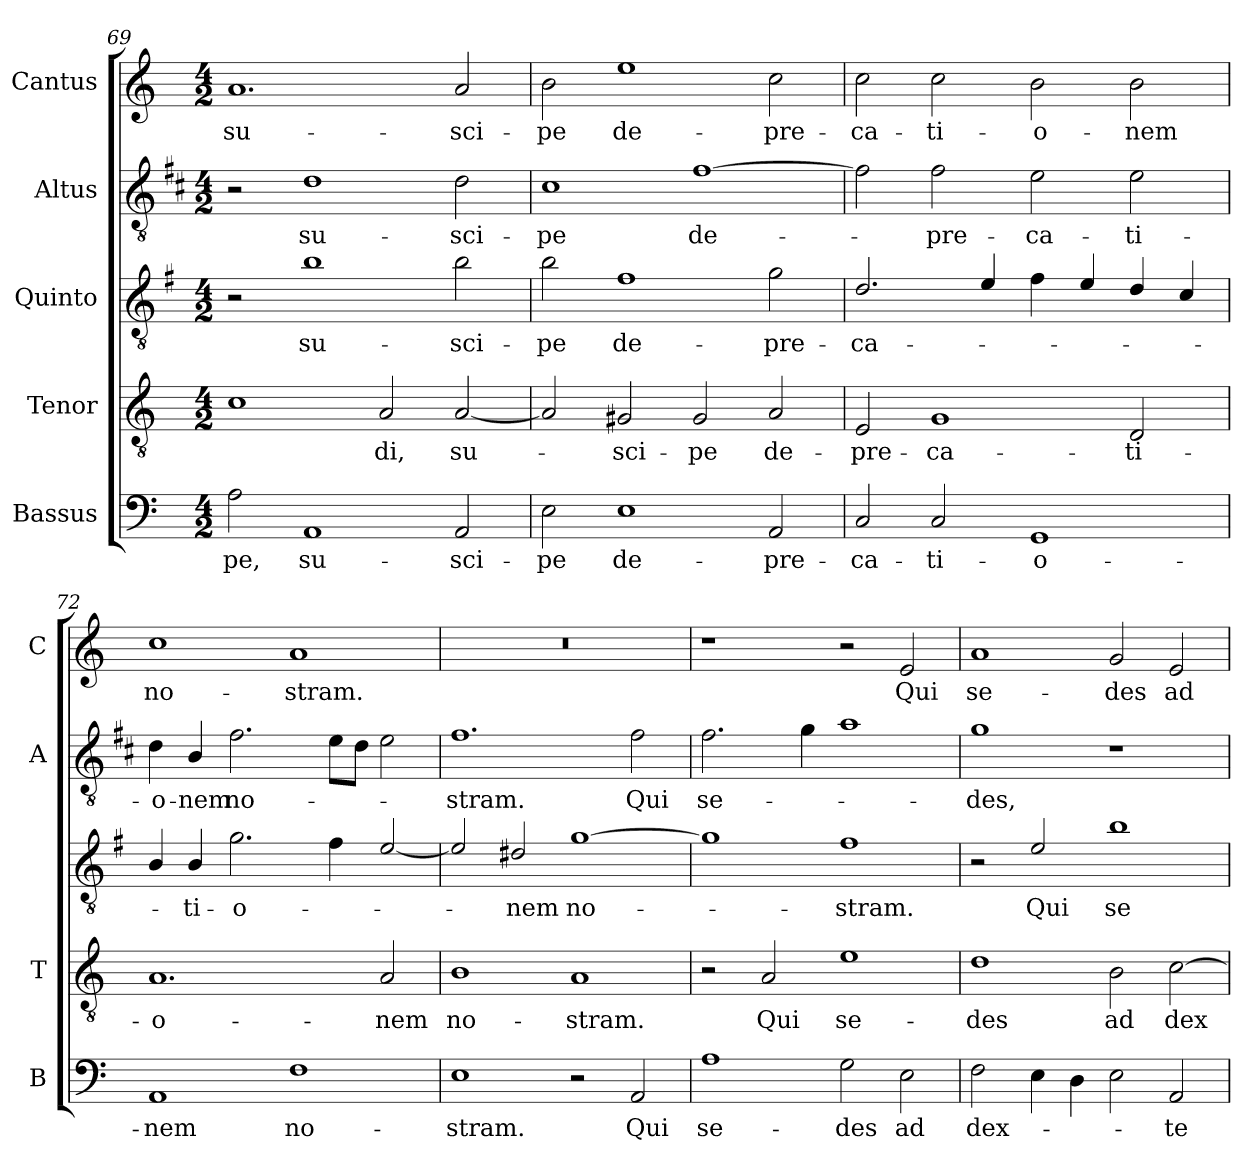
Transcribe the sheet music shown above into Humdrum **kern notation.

**kern	**text	**kern	**text	**kern	**text	**kern	**text	**kern	**text
*part5	*part5	*part4	*part4	*part3	*part3	*part2	*part2	*part1	*part1
*staff5	*staff5	*staff4	*staff4	*staff3	*staff3	*staff2	*staff2	*staff1	*staff1
*I"Bassus	*	*I"Tenor	*	*I"Quinto	*	*I"Altus	*	*I"Cantus	*
*I'B	*	*I'T	*	*	*	*I'A	*	*I'C	*
*clefF4	*	*clefGv2	*	*clefGv2	*	*clefGv2	*	*clefG2	*
*	*	*	*	*ITrd4c7	*	*ITrd1c2	*	*	*
*k[]	*	*k[]	*	*k[]	*	*k[]	*	*k[]	*
*C:	*	*C:	*	*C:	*	*C:	*	*C:	*
*M4/2	*	*M4/2	*	*M4/2	*	*M4/2	*	*M4/2	*
=69	=69	=69	=69	=69	=69	=69	=69	=69	=69
!	!LO:LY:b	!	!	!	!	!	!	!	!LO:LY:b
2A\	-pe,	1c	.	2r	.	2r	.	1.a	su-
!	!LO:LY:b	!	!	!	!LO:LY:b	!	!LO:LY:b	!	!
1AA	su-	.	.	1e	su-	1c	su-	.	.
!	!	!	!LO:LY:b	!	!	!	!	!	!
.	.	2A/	-di,	.	.	.	.	.	.
!	!LO:LY:b	!	!LO:LY:b	!	!LO:LY:b	!	!LO:LY:b	!	!LO:LY:b
2AA/	-sci-	[2A/	su-	2e\	-sci-	2c\	-sci-	2a/	-sci-
!!LO:LB:g=z
=70	=70	=70	=70	=70	=70	=70	=70	=70	=70
!	!LO:LY:b	!	!	!	!LO:LY:b	!	!LO:LY:b	!	!LO:LY:b
2E\	-pe	2A/]	.	2e\	-pe	1B	-pe	2b\	-pe
!	!LO:LY:b	!	!LO:LY:b	!	!LO:LY:b	!	!	!	!LO:LY:b
1E	de-	2G#X/	-sci-	1B	de-	.	.	1ee	de-
!	!	!	!LO:LY:b	!	!	!	!LO:LY:b	!	!
.	.	2G#/	-pe	.	.	[1e	de-	.	.
!	!LO:LY:b	!	!LO:LY:b	!	!LO:LY:b	!	!	!	!LO:LY:b
2AA/	-pre-	2A/	de-	2c\	-pre-	.	.	2cc\	-pre-
=71	=71	=71	=71	=71	=71	=71	=71	=71	=71
!	!LO:LY:b	!	!LO:LY:b	!	!LO:LY:b	!	!	!	!LO:LY:b
2C/	-ca-	2E/	-pre-	2.G/	-ca-	2e\]	.	2cc\	-ca-
!	!LO:LY:b	!	!LO:LY:b	!	!	!	!LO:LY:b	!	!LO:LY:b
2C/	-ti-	1G	-ca-	.	.	2e\	-pre-	2cc\	-ti-
.	.	.	.	4A/	.	.	.	.	.
!	!LO:LY:b	!	!	!	!	!	!LO:LY:b	!	!LO:LY:b
1GG	-o-	.	.	4B\	.	2d\	-ca-	2b\	-o-
.	.	.	.	4A/	.	.	.	.	.
!	!	!	!LO:LY:b	!	!	!	!LO:LY:b	!	!LO:LY:b
.	.	2D/	-ti-	4G/	.	2d\	-ti-	2b\	-nem
.	.	.	.	4F/	.	.	.	.	.
=72	=72	=72	=72	=72	=72	=72	=72	=72	=72
!	!LO:LY:b	!	!LO:LY:b	!	!	!	!LO:LY:b	!	!LO:LY:b
1AA	-nem	1.A	-o-	4E/	.	4c\	-o-	1cc	no-
!	!	!	!	!	!LO:LY:b	!	!LO:LY:b	!	!
.	.	.	.	4E/	-ti-	4A/	-nem	.	.
!	!	!	!	!	!LO:LY:b	!	!LO:LY:b	!	!
.	.	.	.	2.c\	-o-	2.e\	no-	.	.
!	!LO:LY:b	!	!	!	!	!	!	!	!LO:LY:b
1F	no-	.	.	.	.	.	.	1a	-stram.
.	.	.	.	4B\	.	8d\L	.	.	.
.	.	.	.	.	.	8c\J	.	.	.
!	!	!	!LO:LY:b	!	!	!	!	!	!
.	.	2A/	-nem	[2A/	.	2d\	.	.	.
=73	=73	=73	=73	=73	=73	=73	=73	=73	=73
!	!LO:LY:b	!	!LO:LY:b	!	!	!	!LO:LY:b	!	!
1E	-stram.	1B	no-	2A/]	.	1.e	-stram.	0r	.
!	!	!	!	!	!LO:LY:b	!	!	!	!
.	.	.	.	2G#X/	-nem	.	.	.	.
!	!	!	!LO:LY:b	!	!LO:LY:b	!	!	!	!
2r	.	1A	-stram.	[1c	no-	.	.	.	.
!	!LO:LY:b	!	!	!	!	!	!LO:LY:b	!	!
2AA/	Qui	.	.	.	.	2e\	Qui	.	.
=74	=74	=74	=74	=74	=74	=74	=74	=74	=74
!	!LO:LY:b	!	!	!	!	!	!LO:LY:b	!	!
1A	se-	2r	.	1c]	.	2.e\	se-	1r	.
!	!	!	!LO:LY:b	!	!	!	!	!	!
.	.	2A/	Qui	.	.	.	.	.	.
.	.	.	.	.	.	4f\	.	.	.
!	!LO:LY:b	!	!LO:LY:b	!	!LO:LY:b	!	!	!	!
2G\	-des	1e	se-	1B	-stram.	1g	.	2r	.
!	!LO:LY:b	!	!	!	!	!	!	!	!LO:LY:b
2E\	ad	.	.	.	.	.	.	2e/	Qui
=75	=75	=75	=75	=75	=75	=75	=75	=75	=75
!	!LO:LY:b	!	!LO:LY:b	!	!	!	!LO:LY:b	!	!LO:LY:b
2F\	dex-	1d	-des	2r	.	1f	-des,	1a	se-
!	!	!	!	!	!LO:LY:b	!	!	!	!
4E\	.	.	.	2A/	Qui	.	.	.	.
4D\	.	.	.	.	.	.	.	.	.
!	!	!	!LO:LY:b	!	!LO:LY:b	!	!	!	!LO:LY:b
2E\	.	2B\	ad	1e	se-	1r	.	2g/	-des
!	!LO:LY:b	!	!LO:LY:b	!	!	!	!	!	!LO:LY:b
2AA/	-te-	[2c\	dex-	.	.	.	.	2e/	ad
=	=	=	=	=	=	=	=	=	=
*-	*-	*-	*-	*-	*-	*-	*-	*-	*-
